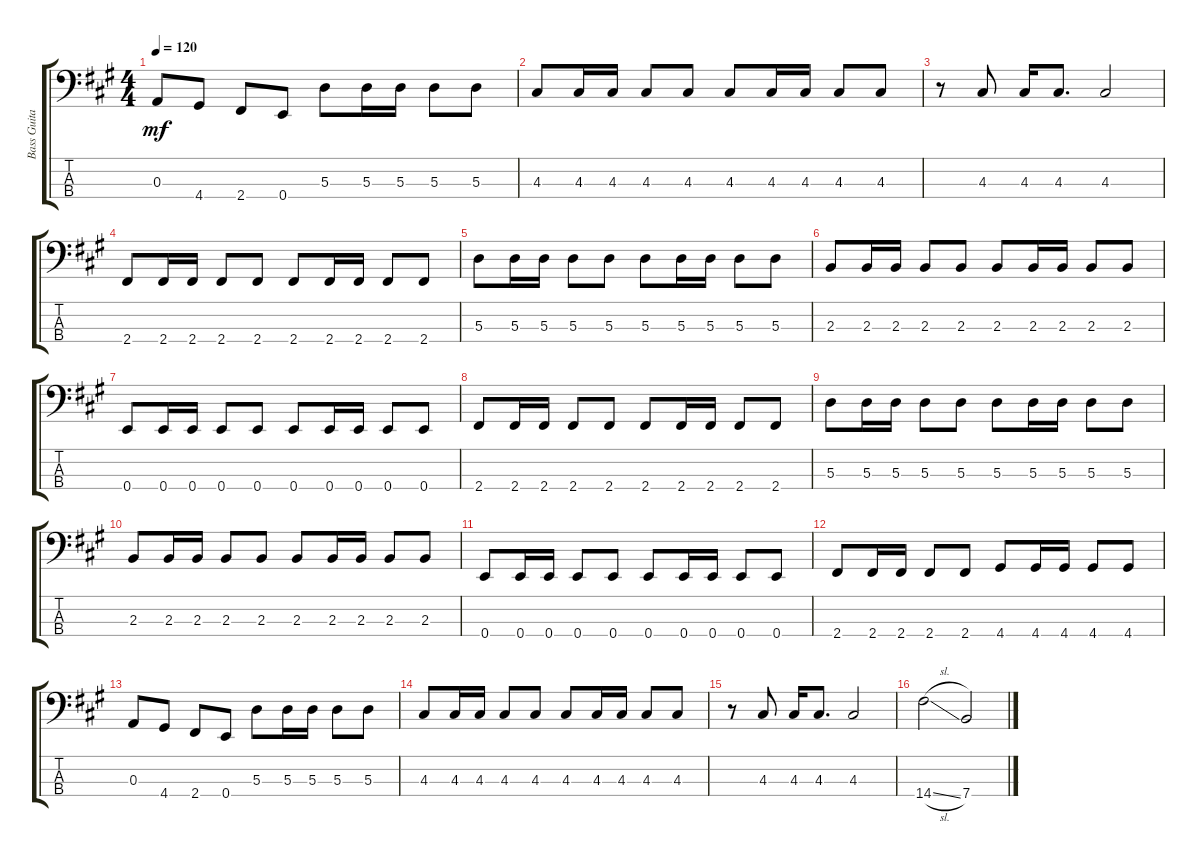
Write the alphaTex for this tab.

\track ("Bass Guitar" "Bass Guita") {instrument electricbassfinger}
\staff {score tabs}
\tuning (G2 D2 A1 E1) {hide}
\ts (4 4)
\tempo 120
\clef f4
\ks f#minor
0.3.8{dy mf} 4.4.8 2.4.8 0.4.8 5.3.8 5.3.16 5.3.16 5.3.8 5.3.8 |
4.3.8 4.3.16 4.3.16 4.3.8 4.3.8 4.3.8 4.3.16 4.3.16 4.3.8 4.3.8 |
r.8 4.3.8 4.3.16 4.3.8{d} 4.3.2 |
2.4.8 2.4.16 2.4.16 2.4.8 2.4.8 2.4.8 2.4.16 2.4.16 2.4.8 2.4.8 |
5.3.8 5.3.16 5.3.16 5.3.8 5.3.8 5.3.8 5.3.16 5.3.16 5.3.8 5.3.8 |
2.3.8 2.3.16 2.3.16 2.3.8 2.3.8 2.3.8 2.3.16 2.3.16 2.3.8 2.3.8 |
0.4.8 0.4.16 0.4.16 0.4.8 0.4.8 0.4.8 0.4.16 0.4.16 0.4.8 0.4.8 |
2.4.8 2.4.16 2.4.16 2.4.8 2.4.8 2.4.8 2.4.16 2.4.16 2.4.8 2.4.8 |
5.3.8 5.3.16 5.3.16 5.3.8 5.3.8 5.3.8 5.3.16 5.3.16 5.3.8 5.3.8 |
2.3.8 2.3.16 2.3.16 2.3.8 2.3.8 2.3.8 2.3.16 2.3.16 2.3.8 2.3.8 |
0.4.8 0.4.16 0.4.16 0.4.8 0.4.8 0.4.8 0.4.16 0.4.16 0.4.8 0.4.8 |
2.4.8 2.4.16 2.4.16 2.4.8 2.4.8 4.4.8 4.4.16 4.4.16 4.4.8 4.4.8 |
0.3.8 4.4.8 2.4.8 0.4.8 5.3.8 5.3.16 5.3.16 5.3.8 5.3.8 |
4.3.8 4.3.16 4.3.16 4.3.8 4.3.8 4.3.8 4.3.16 4.3.16 4.3.8 4.3.8 |
r.8 4.3.8 4.3.16 4.3.8{d} 4.3.2 |
14.4{sl}.2 7.4.2
